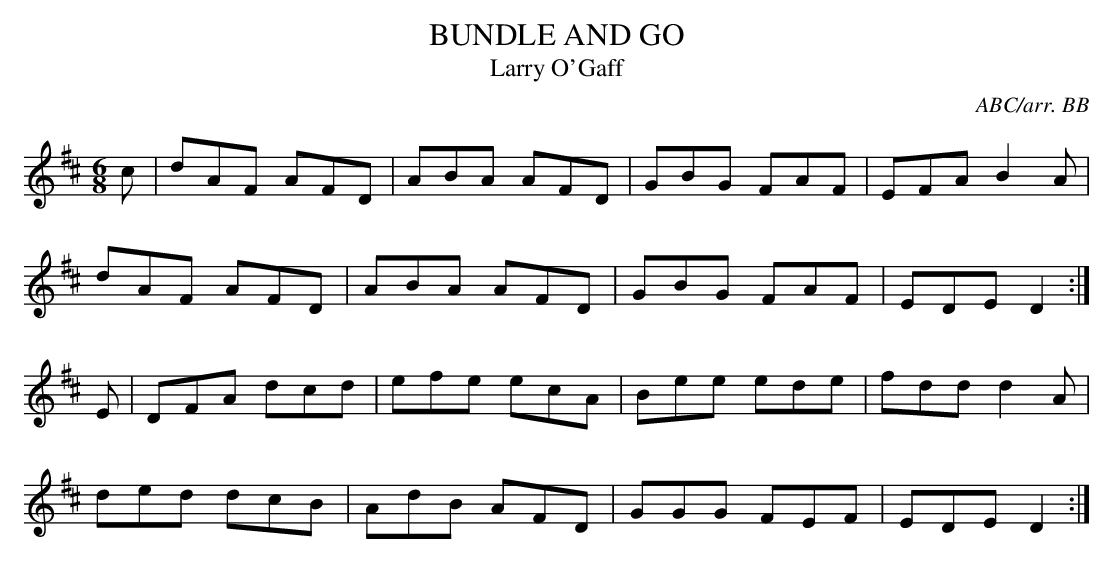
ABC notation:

X:1
T:BUNDLE AND GO
T:Larry O'Gaff
C:ABC/arr. BB
L:1/8
M:6/8
K:D
c|dAF AFD|ABA AFD|GBG FAF|EFA B2A|
dAF AFD|ABA AFD|GBG FAF|EDE D2:|
E|DFA dcd|efe ecA|Bee ede|fdd d2A|
ded dcB|AdB AFD|GGG FEF|EDE D2:|
